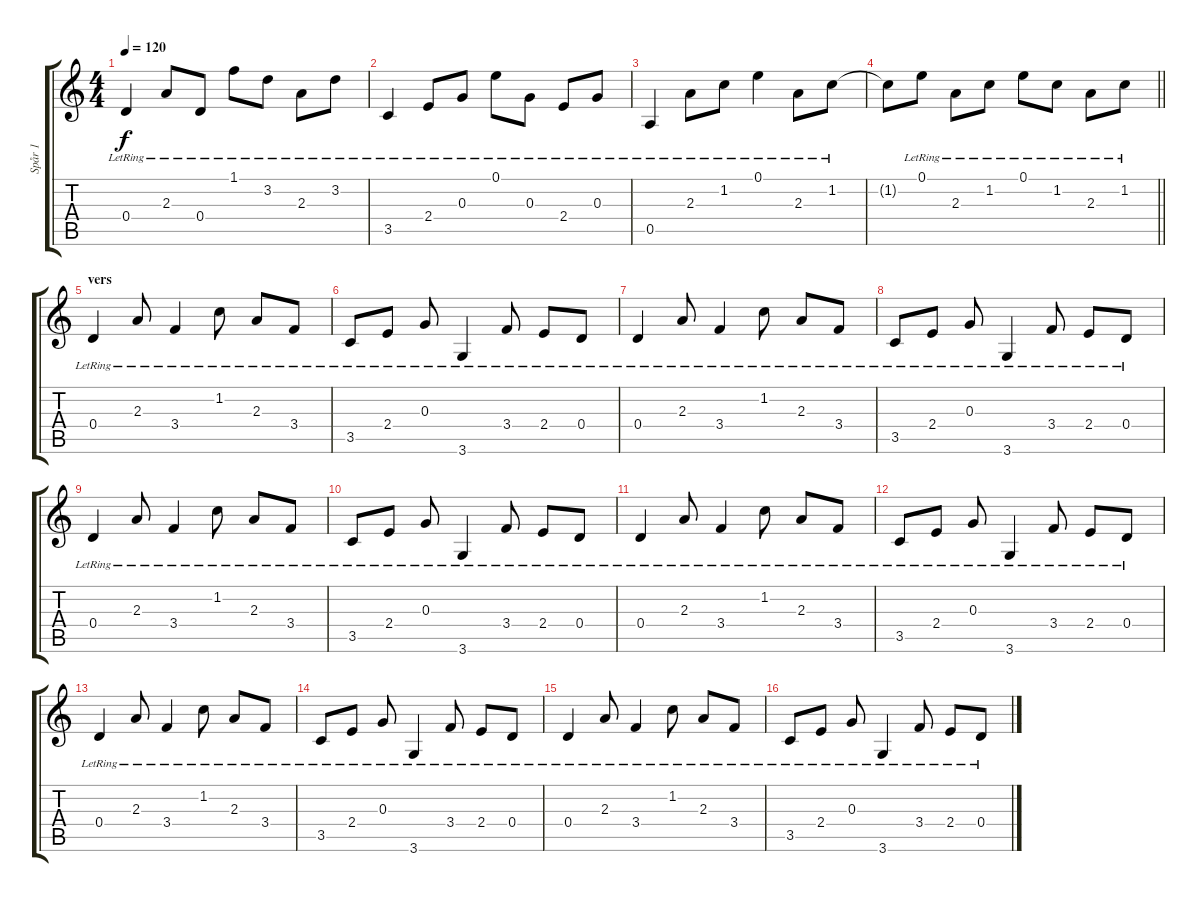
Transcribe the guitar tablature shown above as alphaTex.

\track ("Spår 1" "Spår 1") {instrument electricguitarclean}
\staff {score tabs}
\tuning (E4 B3 G3 D3 A2 E2) {hide}
\ts (4 4)
\tempo 120
\clef g2
\ks c
0.4{lr}.4{dy f} 2.3{lr}.8 0.4{lr}.8 1.1{lr}.8 3.2{lr}.8 2.3{lr}.8 3.2{lr}.8 |
3.5{lr}.4 2.4{lr}.8 0.3{lr}.8 0.1{lr}.8 0.3{lr}.8 2.4{lr}.8 0.3{lr}.8 |
0.5{lr}.4 2.3{lr}.8 1.2{lr}.8 0.1{lr}.4 2.3{lr}.8 1.2{lr}.8 |
\barLineRight lightlight
1.2{t}.8 0.1{lr}.8 2.3{lr}.8 1.2{lr}.8 0.1{lr}.8 1.2{lr}.8 2.3{lr}.8 1.2{lr}.8 |
\section ("" "vers")
0.4{lr}.4 2.3{lr}.8 3.4{lr}.4 1.2{lr}.8 2.3{lr}.8 3.4{lr}.8 |
3.5{lr}.8 2.4{lr}.8 0.3{lr}.8 3.6{lr}.4 3.4{lr}.8 2.4{lr}.8 0.4{lr}.8 |
0.4{lr}.4 2.3{lr}.8 3.4{lr}.4 1.2{lr}.8 2.3{lr}.8 3.4{lr}.8 |
3.5{lr}.8 2.4{lr}.8 0.3{lr}.8 3.6{lr}.4 3.4{lr}.8 2.4{lr}.8 0.4{lr}.8 |
0.4{lr}.4 2.3{lr}.8 3.4{lr}.4 1.2{lr}.8 2.3{lr}.8 3.4{lr}.8 |
3.5{lr}.8 2.4{lr}.8 0.3{lr}.8 3.6{lr}.4 3.4{lr}.8 2.4{lr}.8 0.4{lr}.8 |
0.4{lr}.4 2.3{lr}.8 3.4{lr}.4 1.2{lr}.8 2.3{lr}.8 3.4{lr}.8 |
3.5{lr}.8 2.4{lr}.8 0.3{lr}.8 3.6{lr}.4 3.4{lr}.8 2.4{lr}.8 0.4{lr}.8 |
0.4{lr}.4 2.3{lr}.8 3.4{lr}.4 1.2{lr}.8 2.3{lr}.8 3.4{lr}.8 |
3.5{lr}.8 2.4{lr}.8 0.3{lr}.8 3.6{lr}.4 3.4{lr}.8 2.4{lr}.8 0.4{lr}.8 |
0.4{lr}.4 2.3{lr}.8 3.4{lr}.4 1.2{lr}.8 2.3{lr}.8 3.4{lr}.8 |
3.5{lr}.8 2.4{lr}.8 0.3{lr}.8 3.6{lr}.4 3.4{lr}.8 2.4{lr}.8 0.4{lr}.8
